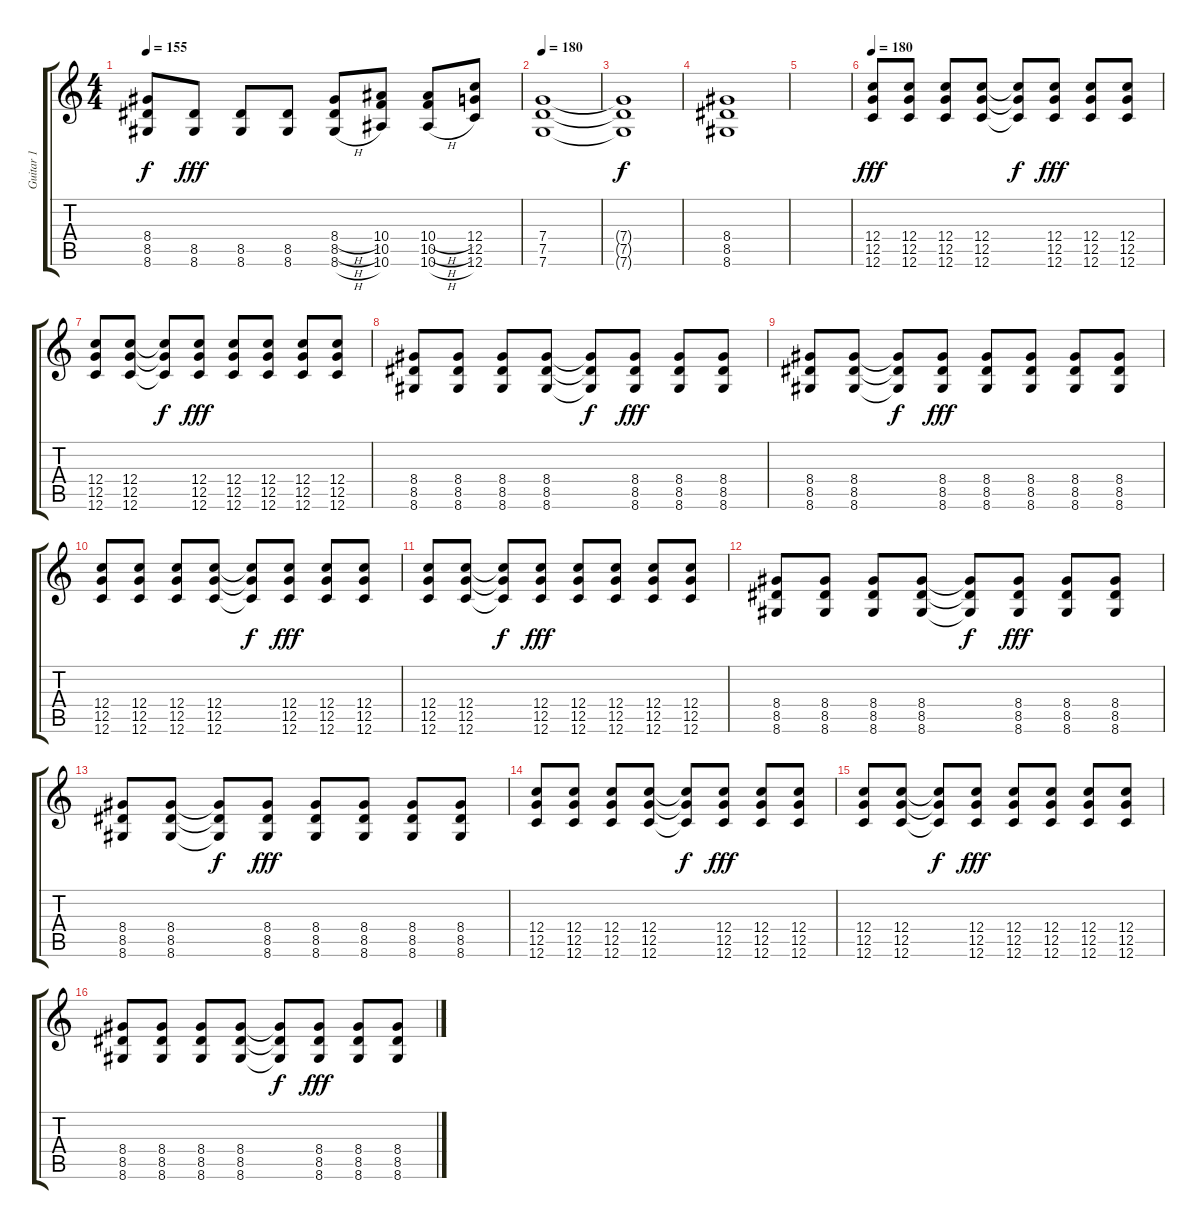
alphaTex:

\track ("Guitar 1" "Guitar 1") {instrument overdrivenguitar}
\staff {score tabs}
\tuning (D4 A3 F3 C3 G2 C2) {hide}
\ts (4 4)
\tempo 155
\clef g2
\ks c
(8.4{t} 8.5{t} 8.6{t}).8{dy f} (8.5 8.6).8{dy fff} (8.5 8.6).8 (8.5 8.6).8 (8.4{h} 8.5{h} 8.6{h}).8 (10.4 10.5 10.6).8 (10.4{h} 10.5{h} 10.6{h}).8 (12.4 12.5 12.6).8 |
\tempo 180
(7.4 7.5 7.6).1 |
(7.4{t} 7.5{t} 7.6{t}).1{dy f} |
(8.4 8.5 8.6).1 |
|
\tempo 180
(12.4 12.5 12.6).8{dy fff} (12.4 12.5 12.6).8 (12.4 12.5 12.6).8 (12.4 12.5 12.6).8 (12.4{t} 12.5{t} 12.6{t}).8{dy f} (12.4 12.5 12.6).8{dy fff} (12.4 12.5 12.6).8 (12.4 12.5 12.6).8 |
(12.4 12.5 12.6).8 (12.4 12.5 12.6).8 (12.4{t} 12.5{t} 12.6{t}).8{dy f} (12.4 12.5 12.6).8{dy fff} (12.4 12.5 12.6).8 (12.4 12.5 12.6).8 (12.4 12.5 12.6).8 (12.4 12.5 12.6).8 |
(8.4 8.5 8.6).8 (8.4 8.5 8.6).8 (8.4 8.5 8.6).8 (8.4 8.5 8.6).8 (8.4{t} 8.5{t} 8.6{t}).8{dy f} (8.4 8.5 8.6).8{dy fff} (8.4 8.5 8.6).8 (8.4 8.5 8.6).8 |
(8.4 8.5 8.6).8 (8.4 8.5 8.6).8 (8.4{t} 8.5{t} 8.6{t}).8{dy f} (8.4 8.5 8.6).8{dy fff} (8.4 8.5 8.6).8 (8.4 8.5 8.6).8 (8.4 8.5 8.6).8 (8.4 8.5 8.6).8 |
(12.4 12.5 12.6).8 (12.4 12.5 12.6).8 (12.4 12.5 12.6).8 (12.4 12.5 12.6).8 (12.4{t} 12.5{t} 12.6{t}).8{dy f} (12.4 12.5 12.6).8{dy fff} (12.4 12.5 12.6).8 (12.4 12.5 12.6).8 |
(12.4 12.5 12.6).8 (12.4 12.5 12.6).8 (12.4{t} 12.5{t} 12.6{t}).8{dy f} (12.4 12.5 12.6).8{dy fff} (12.4 12.5 12.6).8 (12.4 12.5 12.6).8 (12.4 12.5 12.6).8 (12.4 12.5 12.6).8 |
(8.4 8.5 8.6).8 (8.4 8.5 8.6).8 (8.4 8.5 8.6).8 (8.4 8.5 8.6).8 (8.4{t} 8.5{t} 8.6{t}).8{dy f} (8.4 8.5 8.6).8{dy fff} (8.4 8.5 8.6).8 (8.4 8.5 8.6).8 |
(8.4 8.5 8.6).8 (8.4 8.5 8.6).8 (8.4{t} 8.5{t} 8.6{t}).8{dy f} (8.4 8.5 8.6).8{dy fff} (8.4 8.5 8.6).8 (8.4 8.5 8.6).8 (8.4 8.5 8.6).8 (8.4 8.5 8.6).8 |
(12.4 12.5 12.6).8 (12.4 12.5 12.6).8 (12.4 12.5 12.6).8 (12.4 12.5 12.6).8 (12.4{t} 12.5{t} 12.6{t}).8{dy f} (12.4 12.5 12.6).8{dy fff} (12.4 12.5 12.6).8 (12.4 12.5 12.6).8 |
(12.4 12.5 12.6).8 (12.4 12.5 12.6).8 (12.4{t} 12.5{t} 12.6{t}).8{dy f} (12.4 12.5 12.6).8{dy fff} (12.4 12.5 12.6).8 (12.4 12.5 12.6).8 (12.4 12.5 12.6).8 (12.4 12.5 12.6).8 |
(8.4 8.5 8.6).8 (8.4 8.5 8.6).8 (8.4 8.5 8.6).8 (8.4 8.5 8.6).8 (8.4{t} 8.5{t} 8.6{t}).8{dy f} (8.4 8.5 8.6).8{dy fff} (8.4 8.5 8.6).8 (8.4 8.5 8.6).8
